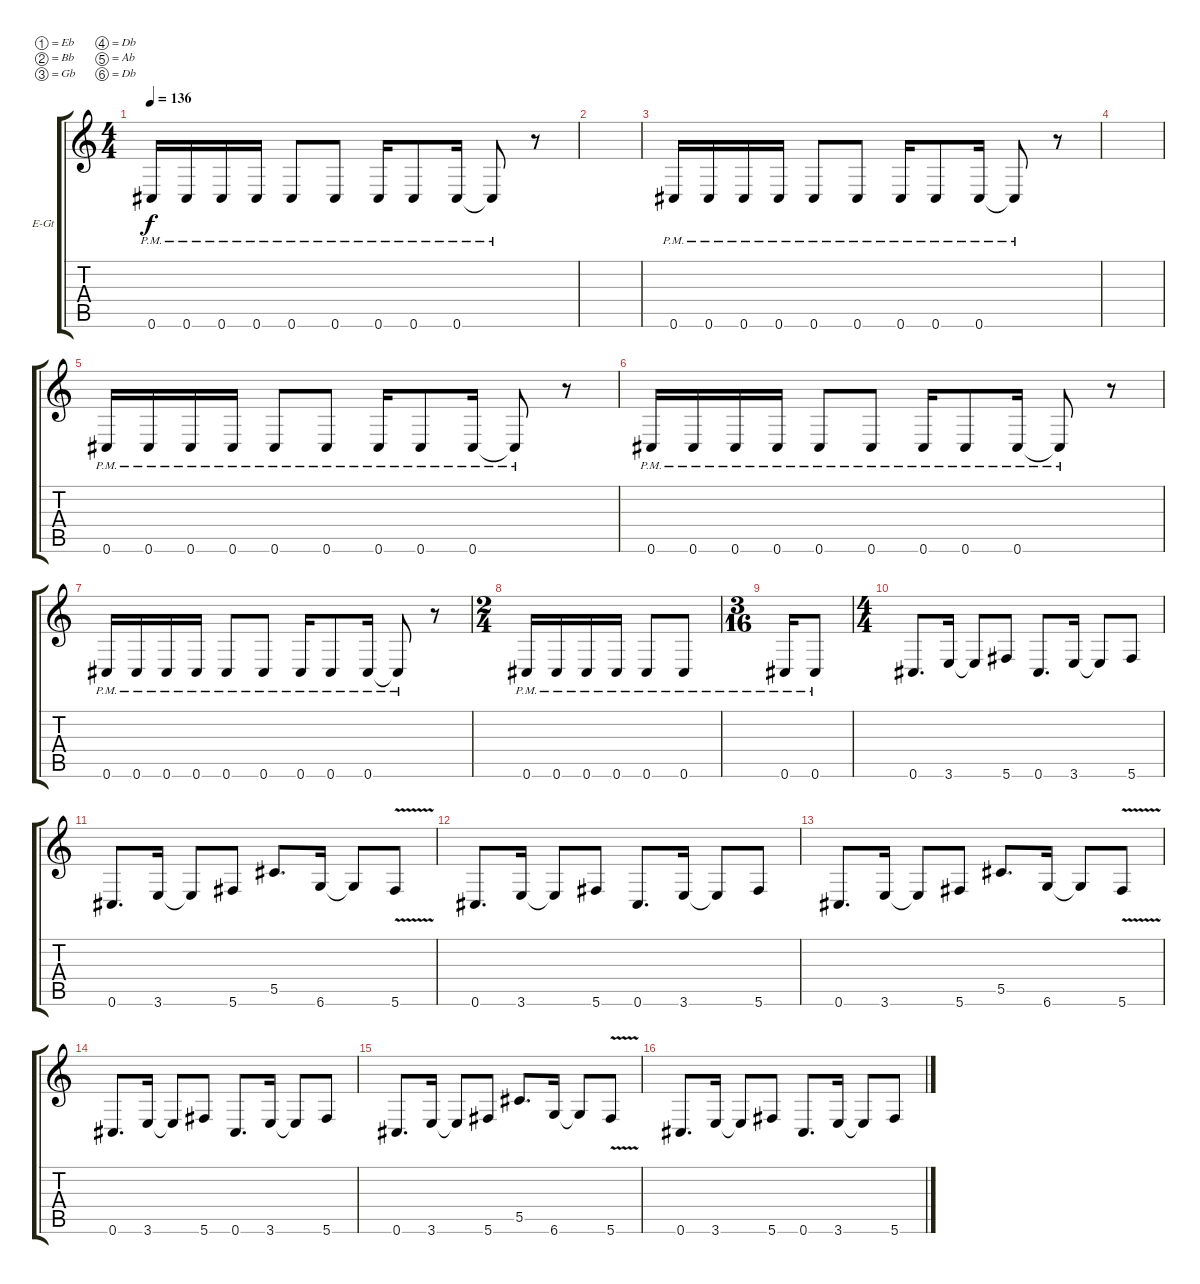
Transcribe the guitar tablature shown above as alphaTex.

\defaultSystemsLayout 4
\bracketExtendMode groupsimilarinstruments
\firstSystemTrackNameOrientation horizontal
\otherSystemsTrackNameOrientation horizontal
\track ("James Hetfield (Dist Gtr.)" "E-Gt") {instrument distortionguitar}
\staff {score tabs}
\tuning (Eb4 Bb3 Gb3 Db3 Ab2 Db2)
\ts (4 4)
\tempo 136
\clef g2
\ks c
0.6{pm}.16{dy f instrument distortionguitar} 0.6{pm}.16 0.6{pm}.16 0.6{pm}.16 0.6{pm}.8 0.6{pm}.8 0.6{pm}.16 0.6{pm}.8 0.6{pm}.16 0.6{pm t}.8 r.8 |
|
0.6{pm}.16 0.6{pm}.16 0.6{pm}.16 0.6{pm}.16 0.6{pm}.8 0.6{pm}.8 0.6{pm}.16 0.6{pm}.8 0.6{pm}.16 0.6{pm t}.8 r.8 |
|
0.6{pm}.16 0.6{pm}.16 0.6{pm}.16 0.6{pm}.16 0.6{pm}.8 0.6{pm}.8 0.6{pm}.16 0.6{pm}.8 0.6{pm}.16 0.6{pm t}.8 r.8 |
0.6{pm}.16 0.6{pm}.16 0.6{pm}.16 0.6{pm}.16 0.6{pm}.8 0.6{pm}.8 0.6{pm}.16 0.6{pm}.8 0.6{pm}.16 0.6{pm t}.8 r.8 |
0.6{pm}.16 0.6{pm}.16 0.6{pm}.16 0.6{pm}.16 0.6{pm}.8 0.6{pm}.8 0.6{pm}.16 0.6{pm}.8 0.6{pm}.16 0.6{pm t}.8 r.8 |
\ts (2 4)
0.6{pm}.16 0.6{pm}.16 0.6{pm}.16 0.6{pm}.16 0.6{pm}.8 0.6{pm}.8 |
\ts (3 16)
0.6{pm}.16 0.6{pm}.8 |
\ts (4 4)
0.6.8{d} 3.6.16 3.6{t}.8 5.6.8 0.6.8{d} 3.6.16 3.6{t}.8 5.6.8 |
0.6.8{d} 3.6.16 3.6{t}.8 5.6.8 5.5.8{d} 6.6.16 6.6{t}.8 5.6{v}.8 |
0.6.8{d} 3.6.16 3.6{t}.8 5.6.8 0.6.8{d} 3.6.16 3.6{t}.8 5.6.8 |
0.6.8{d} 3.6.16 3.6{t}.8 5.6.8 5.5.8{d} 6.6.16 6.6{t}.8 5.6{v}.8 |
0.6.8{d} 3.6.16 3.6{t}.8 5.6.8 0.6.8{d} 3.6.16 3.6{t}.8 5.6.8 |
0.6.8{d} 3.6.16 3.6{t}.8 5.6.8 5.5.8{d} 6.6.16 6.6{t}.8 5.6{v}.8 |
0.6.8{d} 3.6.16 3.6{t}.8 5.6.8 0.6.8{d} 3.6.16 3.6{t}.8 5.6.8
